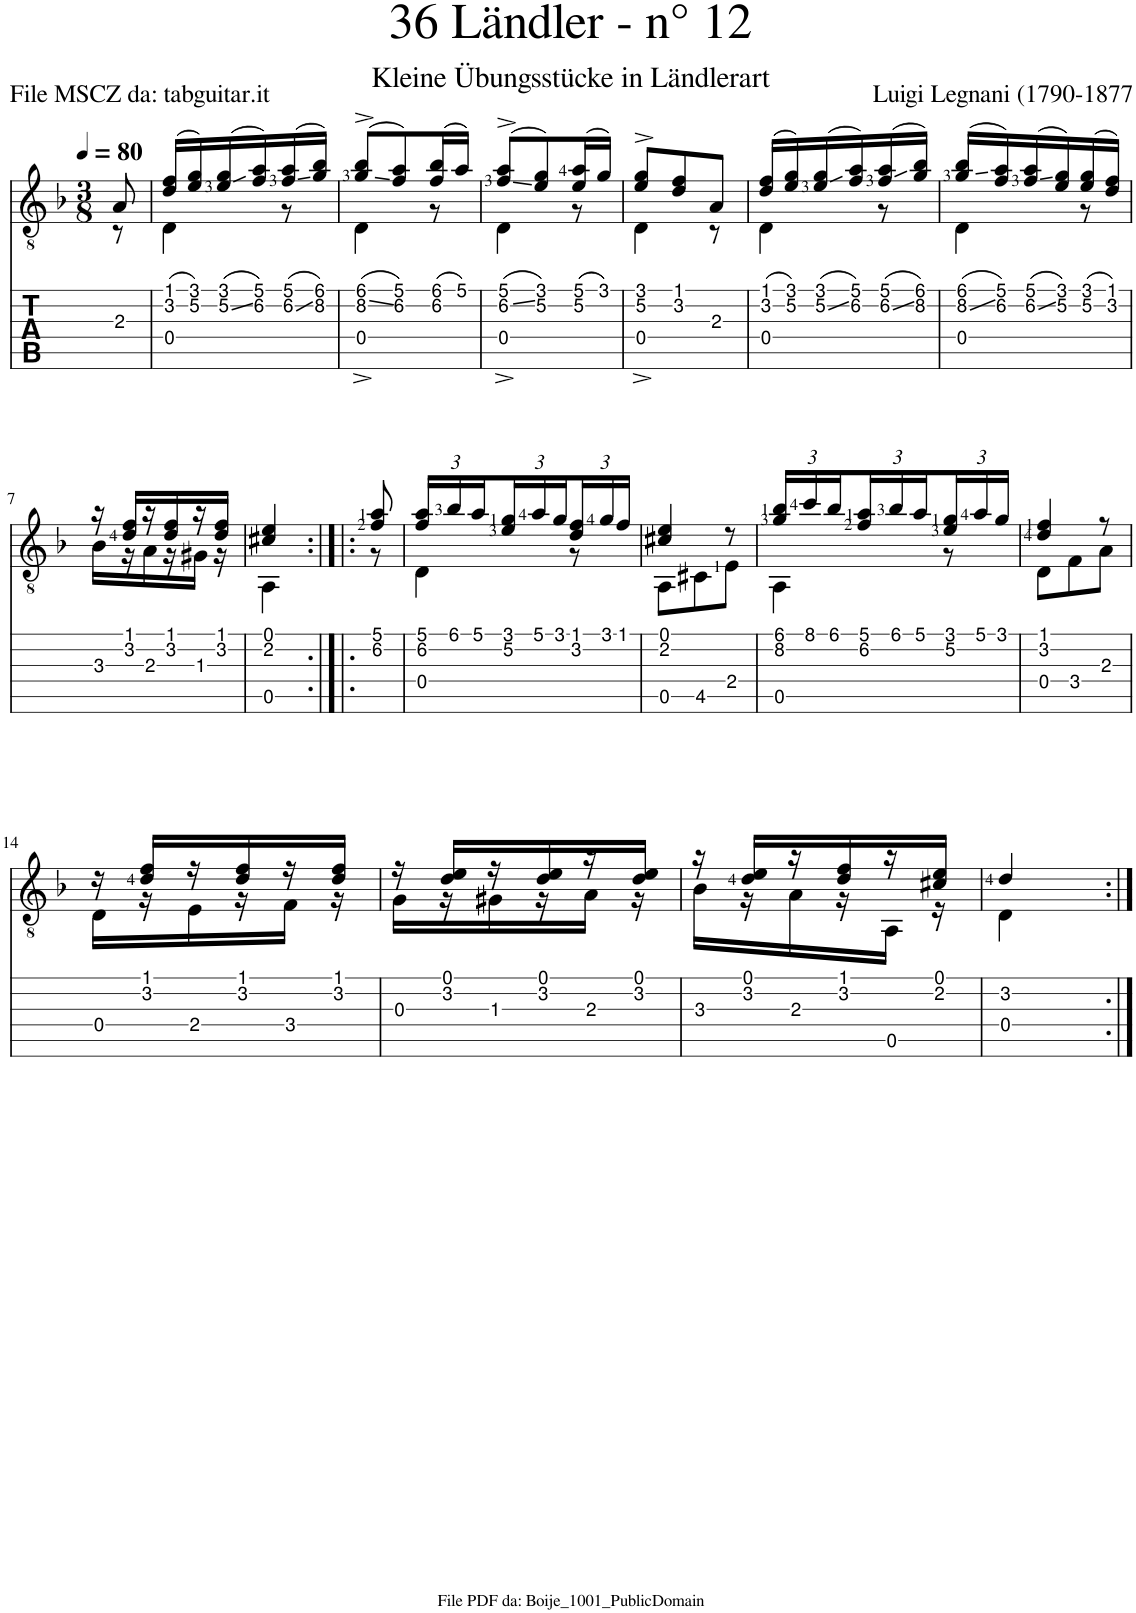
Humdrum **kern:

**kern	**kern
*part1	*part1
*staff2	*staff1
*I"Guitar	*
*I'Guit.	*
*stria6	*
*	*clefGv2
*k[b-]	*k[b-]
*M3/8	*M3/8
*MM80	*MM80
=	=
*^	*^
8A	8r	8A/	8r
=1	=1	=1	=1
16d\ 16f\LL	4D	(16d/ 16f/LL	4D\
16e\ 16g\	.	16e/ 16g/)	.
16e\ 16g\	.	(16e/ 16g/	.
16f\ 16a\	.	16f/ 16a/)	.
16f\ 16a\	8r	(16f/ 16a/	8r
16g\ 16b-\JJ	.	16g/ 16b-/JJ)	.
=2	=2	=2	=2
8g^\ 8b-^\L	4D	(8g/^ 8b-/^L	4D\
8f\ 8a\	.	8f/ 8a/)	.
16f\ 16b-\L	8r	(16f/ 16b-/L	8r
16aJJ	.	16a/JJ)	.
=3	=3	=3	=3
8f^\ 8a^\L	4D	(8f/^ 8a/^L	4D\
8e\ 8g\	.	8e/ 8g/)	.
16e\ 16a\L	8r	(16e/ 16a/L	8r
16gJJ	.	16g/JJ)	.
=4	=4	=4	=4
8e^\ 8g^\L	4D	8e/^ 8g/^L	4D\
8d\ 8f\	.	8d/ 8f/	.
8AJ	8r	8A/J	8r
=5	=5	=5	=5
16d\ 16f\LL	4D	(16d/ 16f/LL	4D\
16e\ 16g\	.	16e/ 16g/)	.
16e\ 16g\	.	(16e/ 16g/	.
16f\ 16a\	.	16f/ 16a/)	.
16f\ 16a\	8r	(16f/ 16a/	8r
16g\ 16b-\JJ	.	16g/ 16b-/JJ)	.
=6	=6	=6	=6
16g\ 16b-\LL	4D	(16g/ 16b-/LL	4D\
16f\ 16a\	.	16f/ 16a/)	.
16f\ 16a\	.	(16f/ 16a/	.
16e\ 16g\	.	16e/ 16g/)	.
16e\ 16g\	8r	(16e/ 16g/	8r
16d\ 16f\JJ	.	16d/ 16f/JJ)	.
!!LO:LB:g=z	!!
=7	=7	=7	=7
16r	16B-	16r	16B-\LL
16d 16f	16r	16d/ 16f/LL	16r
16r	16A	16r	16A\
16d 16f	16r	16d/ 16f/	16r
16r	16G#	16r	16G#X\JJ
16d 16f	16r	16d/ 16f/JJ	16r
=8	=8	=8	=8
4c# 4e	4AA	4c#X/ 4e/	4AA\
=9:|!|:	=9:|!|:	=9:|!|:	=9:|!|:
8f 8a	8r	8f/ 8a/	8r
=10	=10	=10	=10
*Xbrackettup	*	*Xbrackettup	*
24f\ 24a\LL	4D	24f/ 24a/LL	4D\
24b-	.	24b-/	.
24a	.	24a/	.
24e\ 24g\	.	24e/ 24g/	.
24a	.	24a/	.
24g	.	24g/	.
24d\ 24f\	8r	24d/ 24f/	8r
24g	.	24g/	.
24fJJ	.	24f/JJ	.
=11	=11	=11	=11
4c# 4e	8AAL	4c#X/ 4e/	8AA\L
.	8C#	.	8C#X\
8r	8EJ	8r	8E\J
=12	=12	=12	=12
24g\ 24b-\LL	4AA	24g/ 24b-/LL	4AA\
24cc	.	24cc/	.
24b-	.	24b-/	.
24f\ 24a\	.	24f/ 24a/	.
24b-	.	24b-/	.
24a	.	24a/	.
24e\ 24g\	8r	24e/ 24g/	8r
24a	.	24a/	.
24gJJ	.	24g/JJ	.
=13	=13	=13	=13
4d 4f	8DL	4d/ 4f/	8D\L
.	8F	.	8F\
8r	8AJ	8r	8A\J
!!LO:LB:g=z	!!
=14	=14	=14	=14
16r	16D	16r	16D\LL
16d 16f	16r	16d/ 16f/LL	16r
16r	16E	16r	16E\
16d 16f	16r	16d/ 16f/	16r
16r	16F#X	16r	16F\JJ
16d 16f	16r	16d/ 16f/JJ	16r
=15	=15	=15	=15
16r	16G	16r	16G\LL
16d 16e	16r	16d/ 16e/LL	16r
16r	16G#	16r	16G#X\
16d 16e	16r	16d/ 16e/	16r
16r	16A	16r	16A\JJ
16d 16e	16r	16d/ 16e/JJ	16r
=16	=16	=16	=16
16r	16B-	16r	16B-\LL
16d 16e	16r	16d/ 16e/LL	16r
16r	16A	16r	16A\
16d 16f	16r	16d/ 16f/	16r
16r	16AA#X	16r	16AA\JJ
16c# 16e	16r	16c#X/ 16e/JJ	16r
=17	=17	=17	=17
4d	4D	4d/	4D\
*v	*v	*	*
*	*v	*v
=:|!	=:|!
*-	*-
